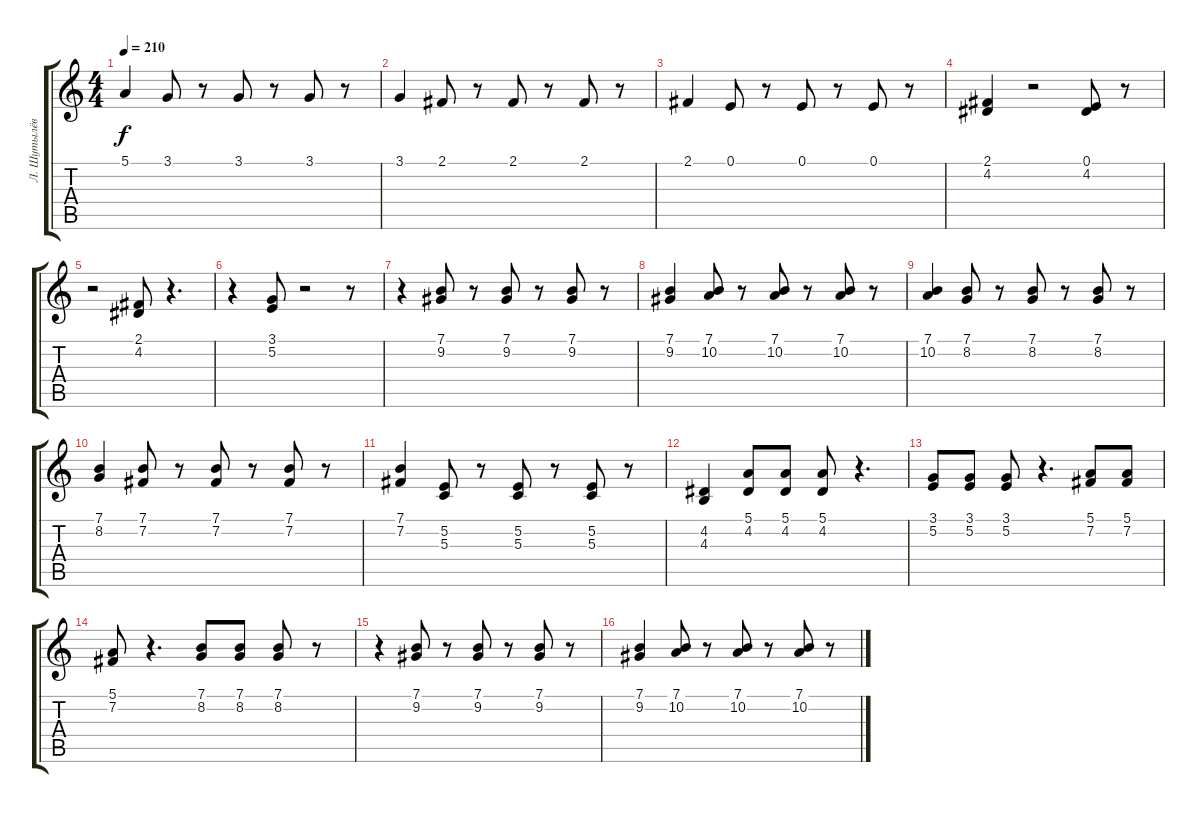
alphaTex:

\track ("Л. Шутылёв" "Л. Шутылёв") {instrument tremolostrings}
\staff {score tabs}
\tuning (E4 B3 G3 D3 A2 E2) {hide}
\ts (4 4)
\tempo 210
\clef g2
\ks c
5.1.4{dy f} 3.1.8 r.8 3.1.8 r.8 3.1.8 r.8 |
3.1.4 2.1.8 r.8 2.1.8 r.8 2.1.8 r.8 |
2.1.4 0.1.8 r.8 0.1.8 r.8 0.1.8 r.8 |
(2.1 4.2).4 r.2 (0.1 4.2).8 r.8 |
r.2 (2.1 4.2).8 r.4{d} |
r.4 (3.1 5.2).8 r.2 r.8 |
r.4 (7.1 9.2).8 r.8 (7.1 9.2).8 r.8 (7.1 9.2).8 r.8 |
(7.1 9.2).4 (7.1 10.2).8 r.8 (7.1 10.2).8 r.8 (7.1 10.2).8 r.8 |
(7.1 10.2).4 (7.1 8.2).8 r.8 (7.1 8.2).8 r.8 (7.1 8.2).8 r.8 |
(7.1 8.2).4 (7.1 7.2).8 r.8 (7.1 7.2).8 r.8 (7.1 7.2).8 r.8 |
(7.1 7.2).4 (5.2 5.3).8 r.8 (5.2 5.3).8 r.8 (5.2 5.3).8 r.8 |
(4.2 4.3).4 (5.1 4.2).8 (5.1 4.2).8 (5.1 4.2).8 r.4{d} |
(3.1 5.2).8 (3.1 5.2).8 (3.1 5.2).8 r.4{d} (5.1 7.2).8 (5.1 7.2).8 |
(5.1 7.2).8 r.4{d} (7.1 8.2).8 (7.1 8.2).8 (7.1 8.2).8 r.8 |
r.4 (7.1 9.2).8 r.8 (7.1 9.2).8 r.8 (7.1 9.2).8 r.8 |
(7.1 9.2).4 (7.1 10.2).8 r.8 (7.1 10.2).8 r.8 (7.1 10.2).8 r.8
